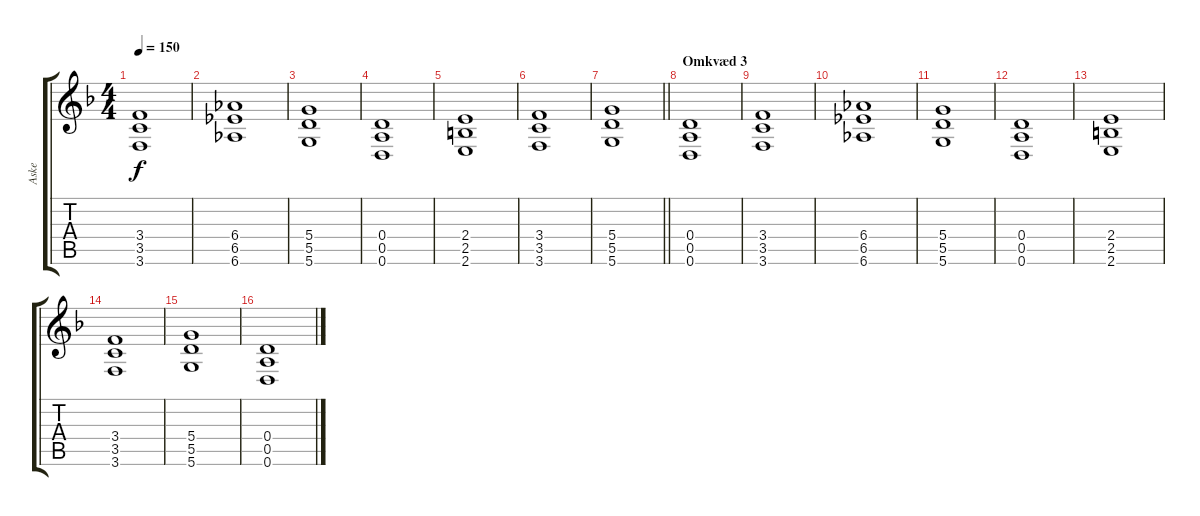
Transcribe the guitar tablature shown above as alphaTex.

\track ("Aske" "Aske") {instrument overdrivenguitar}
\staff {score tabs}
\tuning (E4 B3 G3 D3 A2 D2) {hide}
\ts (4 4)
\tempo 150
\clef g2
\ks dminor
(3.4 3.5 3.6).1{dy f} |
(6.4 6.5 6.6).1 |
(5.4 5.5 5.6).1 |
(0.4 0.5 0.6).1 |
(2.4 2.5 2.6).1 |
(3.4 3.5 3.6).1 |
\barLineRight lightlight
(5.4 5.5 5.6).1 |
\section ("" "Omkvæd 3")
(0.4 0.5 0.6).1 |
(3.4 3.5 3.6).1 |
(6.4 6.5 6.6).1 |
(5.4 5.5 5.6).1 |
(0.4 0.5 0.6).1 |
(2.4 2.5 2.6).1 |
(3.4 3.5 3.6).1 |
(5.4 5.5 5.6).1 |
(0.4 0.5 0.6).1
